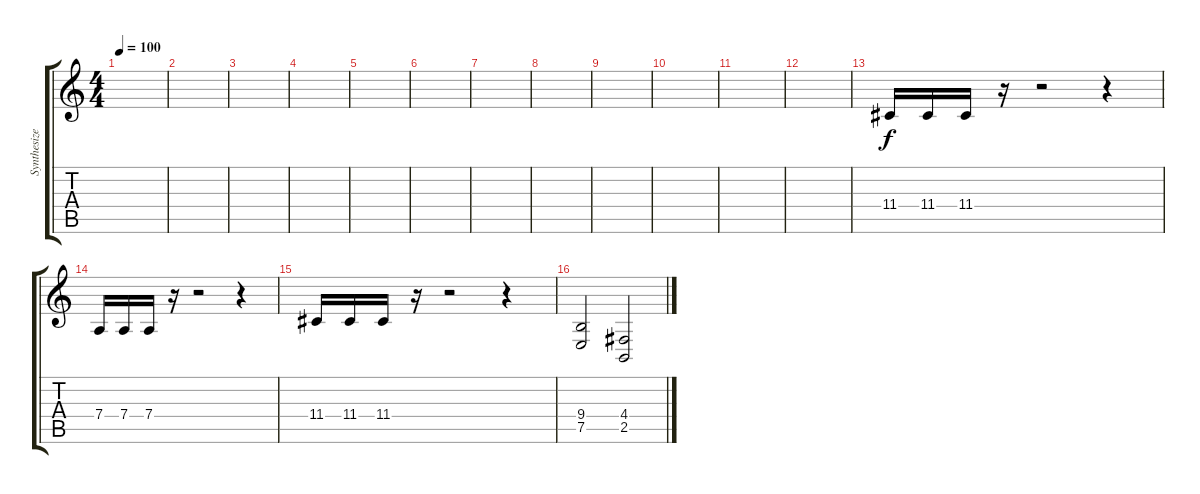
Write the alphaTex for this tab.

\track ("Synthesizer" "Synthesize") {instrument churchorgan}
\staff {score tabs}
\tuning (E4 B3 G3 D3 A2 E2) {hide}
\ts (4 4)
\tempo 100
\clef g2
\ks c
|
|
|
|
|
|
|
|
|
|
|
|
11.4.16 11.4.16 11.4.16 r.16 r.2 r.4 |
7.4.16 7.4.16 7.4.16 r.16 r.2 r.4 |
11.4.16 11.4.16 11.4.16 r.16 r.2 r.4 |
(9.4 7.5).2 (4.4 2.5).2
